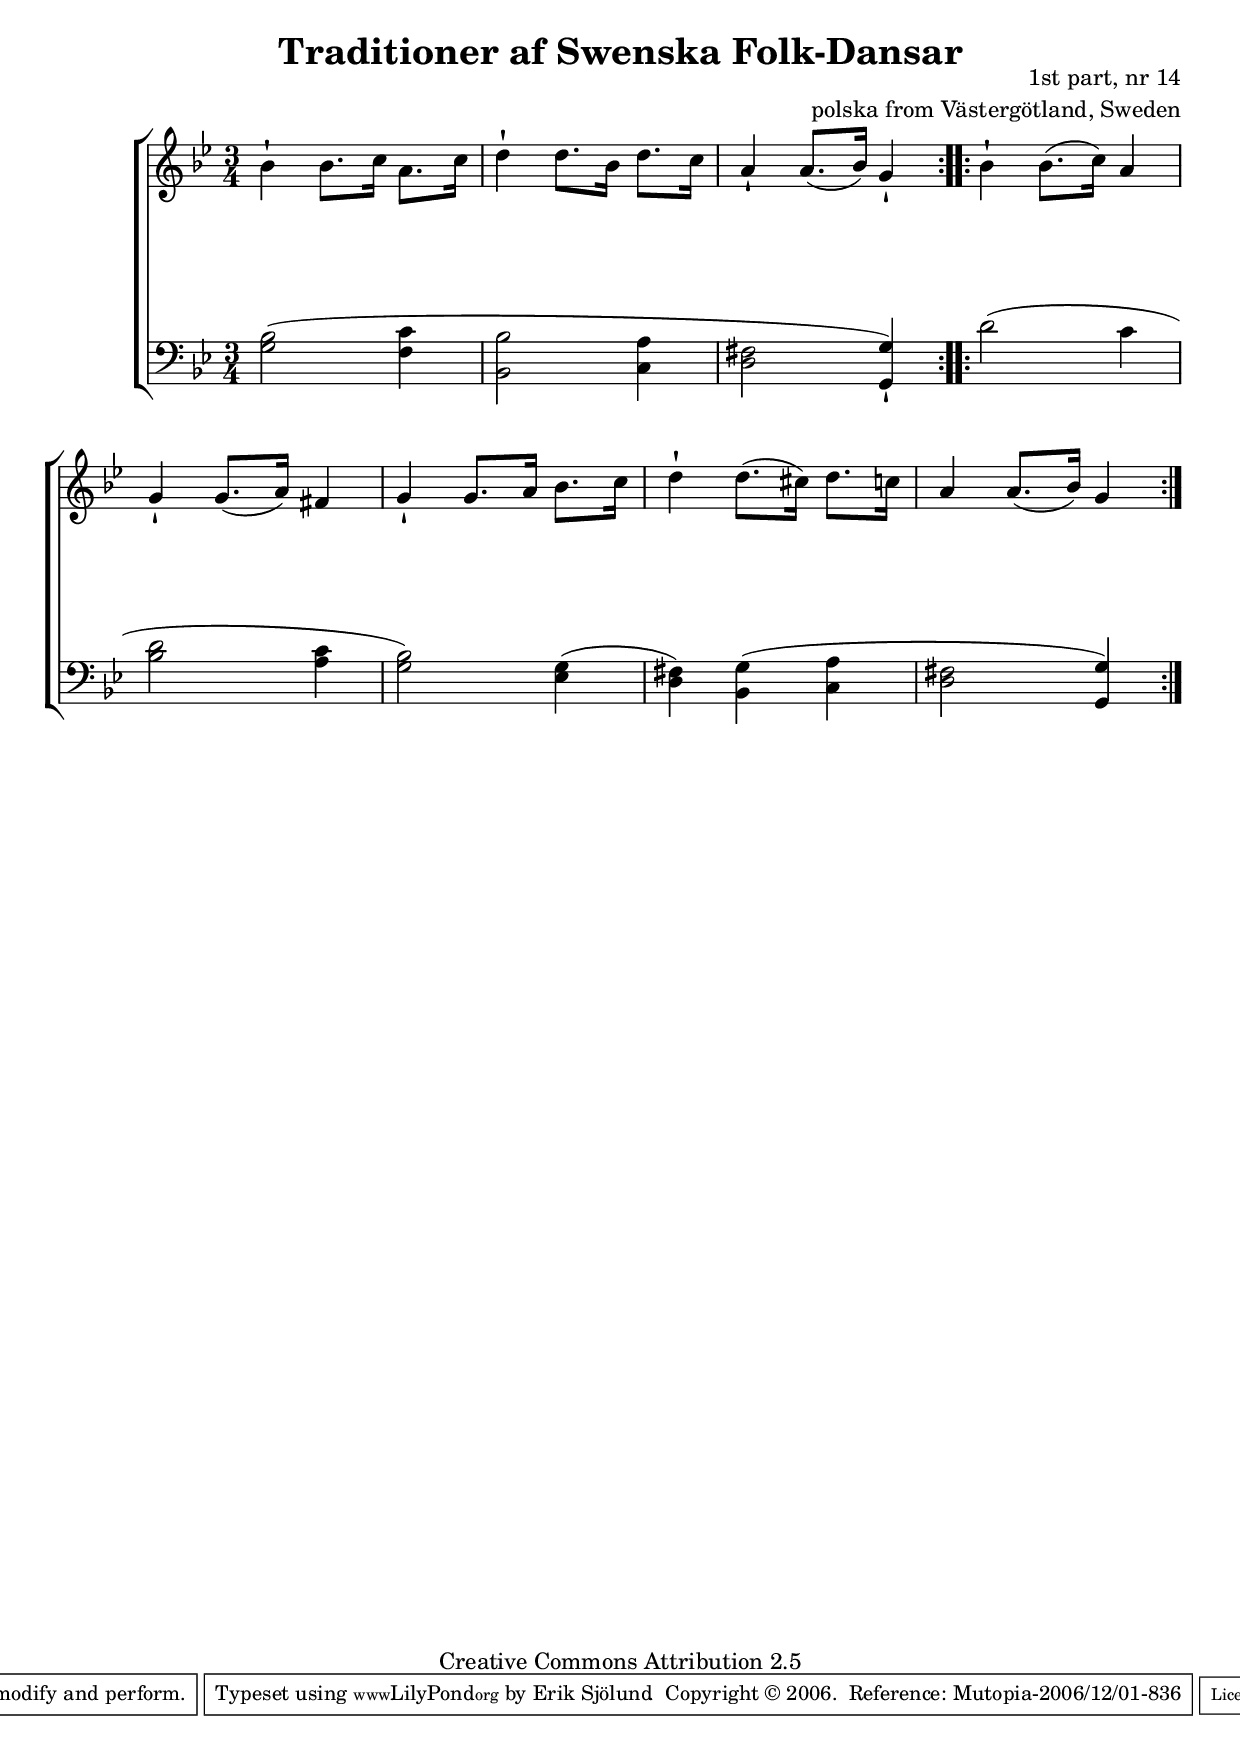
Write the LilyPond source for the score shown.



\header {
    title = "Traditioner af Swenska Folk-Dansar"
    opus = \markup {
         \column  {
          \right-align  "1st part, nr 14"
   \right-align "polska from Västergötland, Sweden" 
}
 } 
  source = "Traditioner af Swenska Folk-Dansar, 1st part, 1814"



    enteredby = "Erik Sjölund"
				% mutopia headers.

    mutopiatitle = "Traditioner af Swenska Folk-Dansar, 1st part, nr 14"

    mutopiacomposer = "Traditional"
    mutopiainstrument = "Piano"
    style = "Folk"
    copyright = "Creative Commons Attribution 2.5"
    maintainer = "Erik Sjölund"
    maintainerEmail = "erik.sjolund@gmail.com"




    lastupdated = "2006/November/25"
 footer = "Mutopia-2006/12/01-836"
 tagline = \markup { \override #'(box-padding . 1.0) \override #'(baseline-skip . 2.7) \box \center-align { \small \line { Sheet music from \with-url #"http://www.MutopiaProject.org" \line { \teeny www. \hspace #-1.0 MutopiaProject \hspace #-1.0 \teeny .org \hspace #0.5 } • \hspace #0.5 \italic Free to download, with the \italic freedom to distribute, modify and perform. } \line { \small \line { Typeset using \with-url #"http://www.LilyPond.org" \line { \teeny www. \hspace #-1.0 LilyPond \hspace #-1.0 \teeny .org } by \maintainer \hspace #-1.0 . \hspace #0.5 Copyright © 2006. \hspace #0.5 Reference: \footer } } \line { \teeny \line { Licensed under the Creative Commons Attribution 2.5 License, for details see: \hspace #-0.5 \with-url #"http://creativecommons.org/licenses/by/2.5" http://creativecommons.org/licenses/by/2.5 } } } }
  }




     \version "2.8.5"








global={
	\time 3/4
	\key g \minor
}
    
upper =  {
  \global
  \repeat volta 2 {
	bes'4\staccatissimo bes'8. c''16 a'8. c''16 |
	d''4\staccatissimo d''8. bes'16 d''8. c''16 |
	a'4\staccatissimo a'8.( bes'16) g'4\staccatissimo |


}

  \repeat volta 2 {
	bes'\staccatissimo bes'8.( c''16) a'4 |
	g'\staccatissimo g'8.( a'16) fis'4 |
	g'\staccatissimo g'8. a'16 bes'8. c''16 |
	d''4\staccatissimo d''8.( cis''16) d''8. c''16 |
	a'4 a'8.( bes'16) g'4 

  }
}
     
lower =  {
  \global \clef bass
  \repeat volta 2 {
	<g bes>2( <f c'>4 |
	<bes, bes>2 <c a>4 |
	<d fis>2 <g, g>4\staccatissimo) |


}
  \repeat volta 2 {
	d'2( c'4 |
	<bes d'>2 <a c'>4 |
	<g bes>2) <ees g>4( |
	<d fis>) <bes, g>( <c a> |
	<d fis>2 <g, g>4)

  }
}

dynamics = {
  \repeat volta 2 {
s2.*3
}
  \repeat volta 2 {
s2.*5
  }
}



\score {
  \new PianoStaff \with{systemStartDelimiter = #'SystemStartBracket } <<
    \new Staff = "upper" \upper
    \new Dynamics = "dynamics" \dynamics
    \new Staff = "lower" <<
      \clef bass
      \lower
    >>
  >>

  \layout {
    \context {
      \type "Engraver_group"
      \name Dynamics
      \alias Voice % So that \cresc works, for example.
      \consists "Output_property_engraver"
%      \override VerticalAxisGroup #'minimum-Y-extent = #'(-1 . 1)
      \consists "Piano_pedal_engraver"
      \consists "Script_engraver"
      \consists "Dynamic_engraver"
      \consists "Text_engraver"
      \override TextScript #'font-size = #2
      \override TextScript #'font-shape = #'italic

      \override DynamicText #'extra-offset = #'(0 . 2.5)
      \override Hairpin #'extra-offset = #'(0 . 2.5)


      \consists "Skip_event_swallow_translator"
      \consists "Axis_group_engraver"
    }
    \context {\Score \remove "Bar_number_engraver"}
    \context {
      \PianoStaff
      \accepts Dynamics
   \override VerticalAlignment #'forced-distance = #7
  \override SpanBar #'transparent = ##t

    }
  }
}

          


mididynamics = { \dynamics } 
midiupper = { \upper }
midilower = { \lower }

          




\score {
  \unfoldRepeats
  \new PianoStaff <<
    \new Staff = "upper" <<  \midiupper  \mididynamics >>
    \new Staff = "lower" <<  \midilower  \mididynamics >>
  >>
  \midi {
    \context {
      \type "Performer_group"
      \name Dynamics
      \consists "Piano_pedal_performer"
    }
    \context {
      \PianoStaff
      \accepts Dynamics
    }
 \tempo 4=100    
  }
}






  


